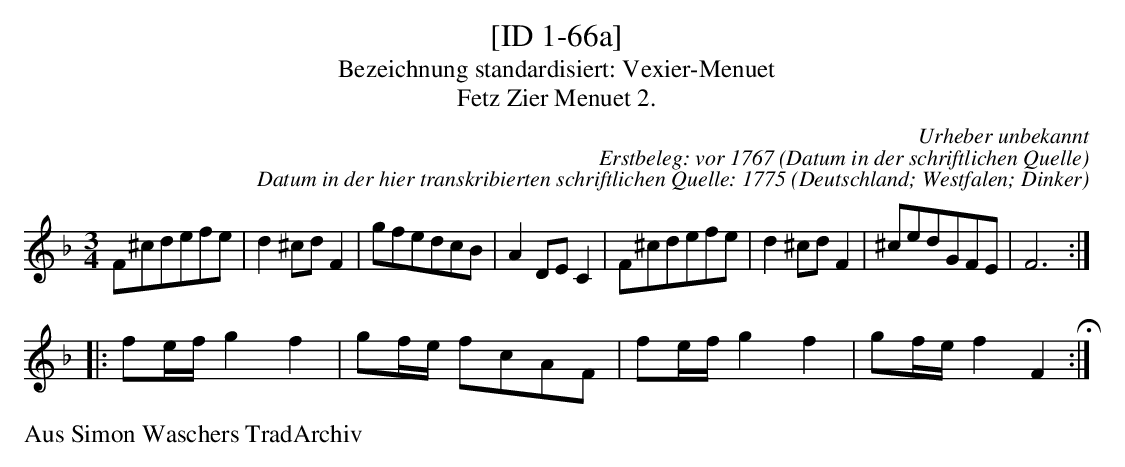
X:1
T:[ID 1-66a]
T:Bezeichnung standardisiert: Vexier-Menuet
T:Fetz Zier Menuet 2.
C:Urheber unbekannt
C:Erstbeleg: vor 1767 (Datum in der schriftlichen Quelle)
C:Datum in der hier transkribierten schriftlichen Quelle: 1775
O:Deutschland; Westfalen; Dinker
L:1/8
M:3/4
K:F
F^cdefe | d2^cdF2 | gfedcB | A2DEC2 | F^cdefe | d2^cdF2 | ^cedGFE | F6 ::
fe/f/g2f2 | gf/e/ fcAF | fe/f/g2f2 | gf/e/f2F2 H:|
